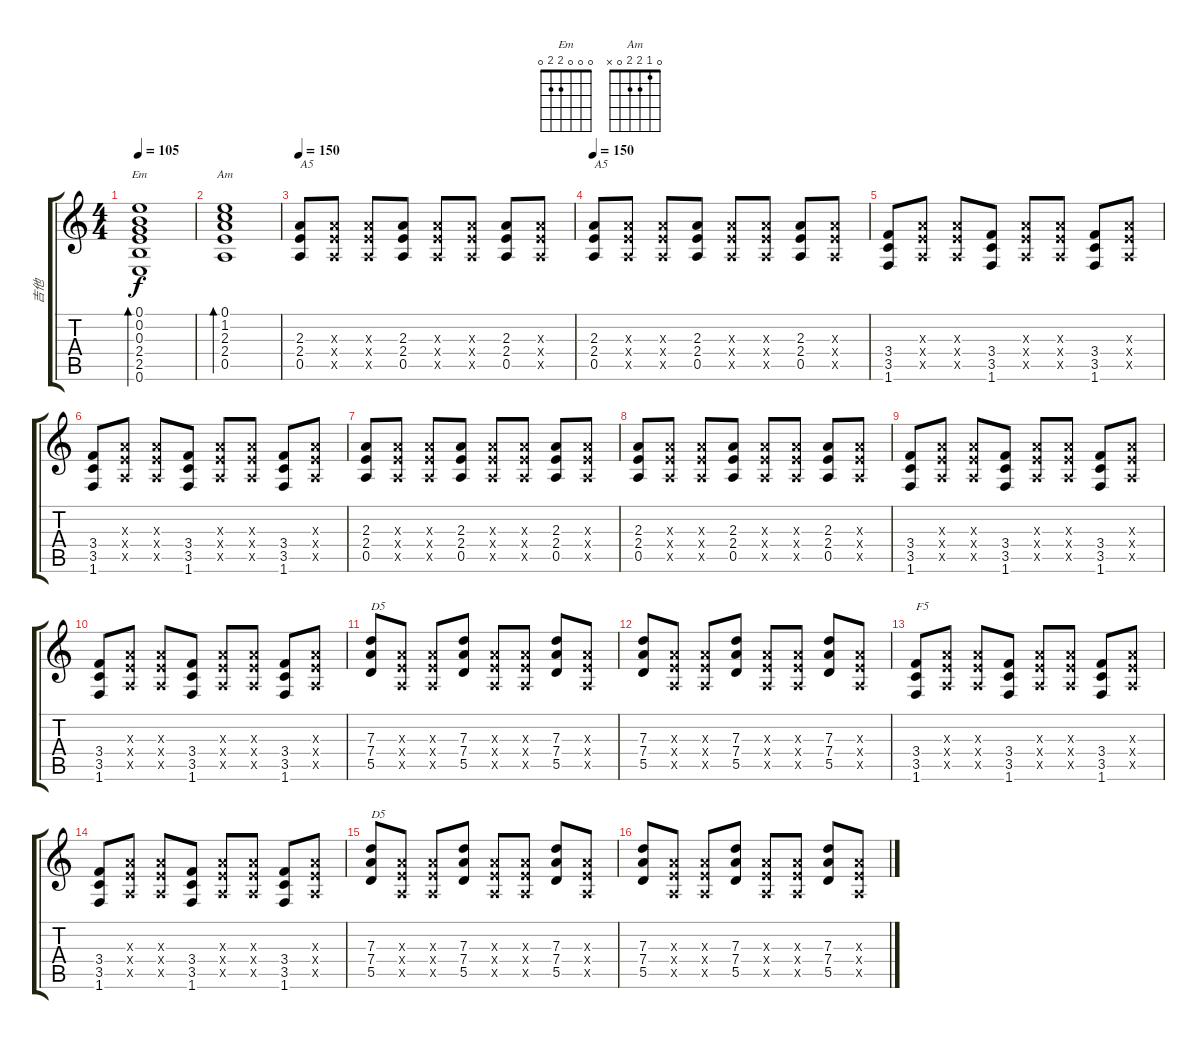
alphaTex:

\track ("吉他" "吉他") {instrument acousticguitarnylon}
\staff {score tabs}
\tuning (E4 B3 G3 D3 A2 E2) {hide}
\chord ("Em" 0 0 0 2 2 0)
\chord ("Am" 0 1 2 2 0 x)
\ts (4 4)
\tempo 105
\clef g2
\ks c
(0.1 0.2 0.3 2.4 2.5 0.6).1{bd 480 ch "Em" dy f} |
(0.1 1.2 2.3 2.4 0.5).1{bd 480 ch "Am"} |
\tempo 150
(2.3 2.4 0.5).8{txt "A5" instrument overdrivenguitar} (2.3{x} 2.4{x} 0.5{x}).8 (2.3{x} 2.4{x} 0.5{x}).8 (2.3 2.4 0.5).8 (2.3{x} 2.4{x} 0.5{x}).8 (2.3{x} 2.4{x} 0.5{x}).8 (2.3 2.4 0.5).8 (2.3{x} 2.4{x} 0.5{x}).8 |
\tempo 150
(2.3 2.4 0.5).8{txt "A5"} (2.3{x} 2.4{x} 0.5{x}).8 (2.3{x} 2.4{x} 0.5{x}).8 (2.3 2.4 0.5).8 (2.3{x} 2.4{x} 0.5{x}).8 (2.3{x} 2.4{x} 0.5{x}).8 (2.3 2.4 0.5).8 (2.3{x} 2.4{x} 0.5{x}).8 |
(3.4 3.5 1.6).8 (2.3{x} 2.4{x} 0.5{x}).8 (2.3{x} 2.4{x} 0.5{x}).8 (3.4 3.5 1.6).8 (2.3{x} 2.4{x} 0.5{x}).8 (2.3{x} 2.4{x} 0.5{x}).8 (3.4 3.5 1.6).8 (2.3{x} 2.4{x} 0.5{x}).8 |
(3.4 3.5 1.6).8 (2.3{x} 2.4{x} 0.5{x}).8 (2.3{x} 2.4{x} 0.5{x}).8 (3.4 3.5 1.6).8 (2.3{x} 2.4{x} 0.5{x}).8 (2.3{x} 2.4{x} 0.5{x}).8 (3.4 3.5 1.6).8 (2.3{x} 2.4{x} 0.5{x}).8 |
(2.3 2.4 0.5).8 (2.3{x} 2.4{x} 0.5{x}).8 (2.3{x} 2.4{x} 0.5{x}).8 (2.3 2.4 0.5).8 (2.3{x} 2.4{x} 0.5{x}).8 (2.3{x} 2.4{x} 0.5{x}).8 (2.3 2.4 0.5).8 (2.3{x} 2.4{x} 0.5{x}).8 |
(2.3 2.4 0.5).8 (2.3{x} 2.4{x} 0.5{x}).8 (2.3{x} 2.4{x} 0.5{x}).8 (2.3 2.4 0.5).8 (2.3{x} 2.4{x} 0.5{x}).8 (2.3{x} 2.4{x} 0.5{x}).8 (2.3 2.4 0.5).8 (2.3{x} 2.4{x} 0.5{x}).8 |
(3.4 3.5 1.6).8 (2.3{x} 2.4{x} 0.5{x}).8 (2.3{x} 2.4{x} 0.5{x}).8 (3.4 3.5 1.6).8 (2.3{x} 2.4{x} 0.5{x}).8 (2.3{x} 2.4{x} 0.5{x}).8 (3.4 3.5 1.6).8 (2.3{x} 2.4{x} 0.5{x}).8 |
(3.4 3.5 1.6).8 (2.3{x} 2.4{x} 0.5{x}).8 (2.3{x} 2.4{x} 0.5{x}).8 (3.4 3.5 1.6).8 (2.3{x} 2.4{x} 0.5{x}).8 (2.3{x} 2.4{x} 0.5{x}).8 (3.4 3.5 1.6).8 (2.3{x} 2.4{x} 0.5{x}).8 |
(7.3 7.4 5.5).8{txt "D5"} (2.3{x} 2.4{x} 0.5{x}).8 (2.3{x} 2.4{x} 0.5{x}).8 (7.3 7.4 5.5).8 (2.3{x} 2.4{x} 0.5{x}).8 (2.3{x} 2.4{x} 0.5{x}).8 (7.3 7.4 5.5).8 (2.3{x} 2.4{x} 0.5{x}).8 |
(7.3 7.4 5.5).8 (2.3{x} 2.4{x} 0.5{x}).8 (2.3{x} 2.4{x} 0.5{x}).8 (7.3 7.4 5.5).8 (2.3{x} 2.4{x} 0.5{x}).8 (2.3{x} 2.4{x} 0.5{x}).8 (7.3 7.4 5.5).8 (2.3{x} 2.4{x} 0.5{x}).8 |
(3.4 3.5 1.6).8{txt "F5"} (2.3{x} 2.4{x} 0.5{x}).8 (2.3{x} 2.4{x} 0.5{x}).8 (3.4 3.5 1.6).8 (2.3{x} 2.4{x} 0.5{x}).8 (2.3{x} 2.4{x} 0.5{x}).8 (3.4 3.5 1.6).8 (2.3{x} 2.4{x} 0.5{x}).8 |
(3.4 3.5 1.6).8 (2.3{x} 2.4{x} 0.5{x}).8 (2.3{x} 2.4{x} 0.5{x}).8 (3.4 3.5 1.6).8 (2.3{x} 2.4{x} 0.5{x}).8 (2.3{x} 2.4{x} 0.5{x}).8 (3.4 3.5 1.6).8 (2.3{x} 2.4{x} 0.5{x}).8 |
(7.3 7.4 5.5).8{txt "D5"} (2.3{x} 2.4{x} 0.5{x}).8 (2.3{x} 2.4{x} 0.5{x}).8 (7.3 7.4 5.5).8 (2.3{x} 2.4{x} 0.5{x}).8 (2.3{x} 2.4{x} 0.5{x}).8 (7.3 7.4 5.5).8 (2.3{x} 2.4{x} 0.5{x}).8 |
(7.3 7.4 5.5).8 (2.3{x} 2.4{x} 0.5{x}).8 (2.3{x} 2.4{x} 0.5{x}).8 (7.3 7.4 5.5).8 (2.3{x} 2.4{x} 0.5{x}).8 (2.3{x} 2.4{x} 0.5{x}).8 (7.3 7.4 5.5).8 (2.3{x} 2.4{x} 0.5{x}).8
